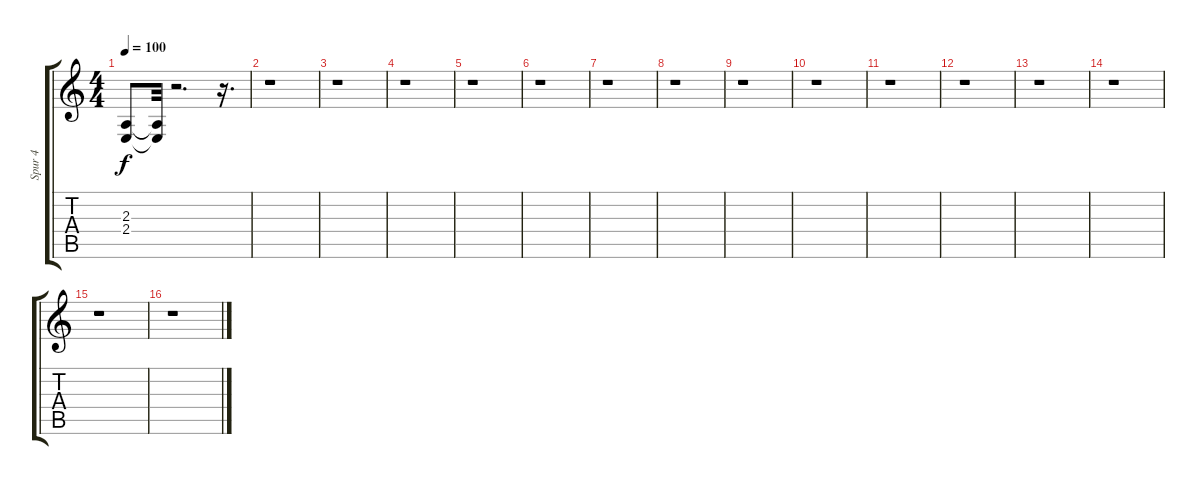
\track ("Spur 4" "Spur 4") {instrument fx6goblins}
\staff {score tabs}
\tuning (E4 B3 G3 D3 A2 E2) {hide}
\ts (4 4)
\tempo 100
\clef g2
\ks c
(2.3{t} 2.4{t}).8{dy f} (2.3{t} 2.4{t}).32 r.2{d} r.16{d} |
r.1 |
r.1 |
r.1 |
r.1 |
r.1 |
r.1 |
r.1 |
r.1 |
r.1 |
r.1 |
r.1 |
r.1 |
r.1 |
r.1 |
r.1
